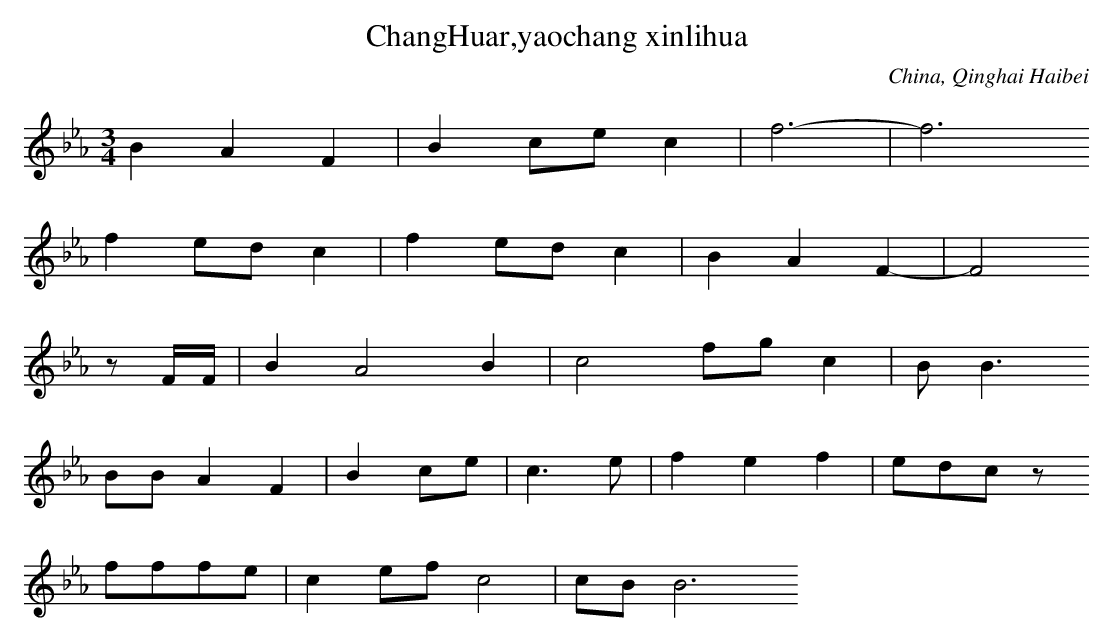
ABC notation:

X:1
T: ChangHuar,yaochang xinlihua
O: China, Qinghai Haibei
M: 3/4
L: 1/16
K: Eb
B4A4F4 | B4c2e2c4 | f12- | f12
f4e2d2c4 | f4e2d2c4 | B4A4F4- | F8
z2FF | B4A8B4 | c8f2g2c4 | B2B6
B2B2A4F4 | B4c2e2 | c6e2 | f4e4f4 | e2d2c2z2
f2f2f2e2 | c4e2f2c8 | c2B2B12
